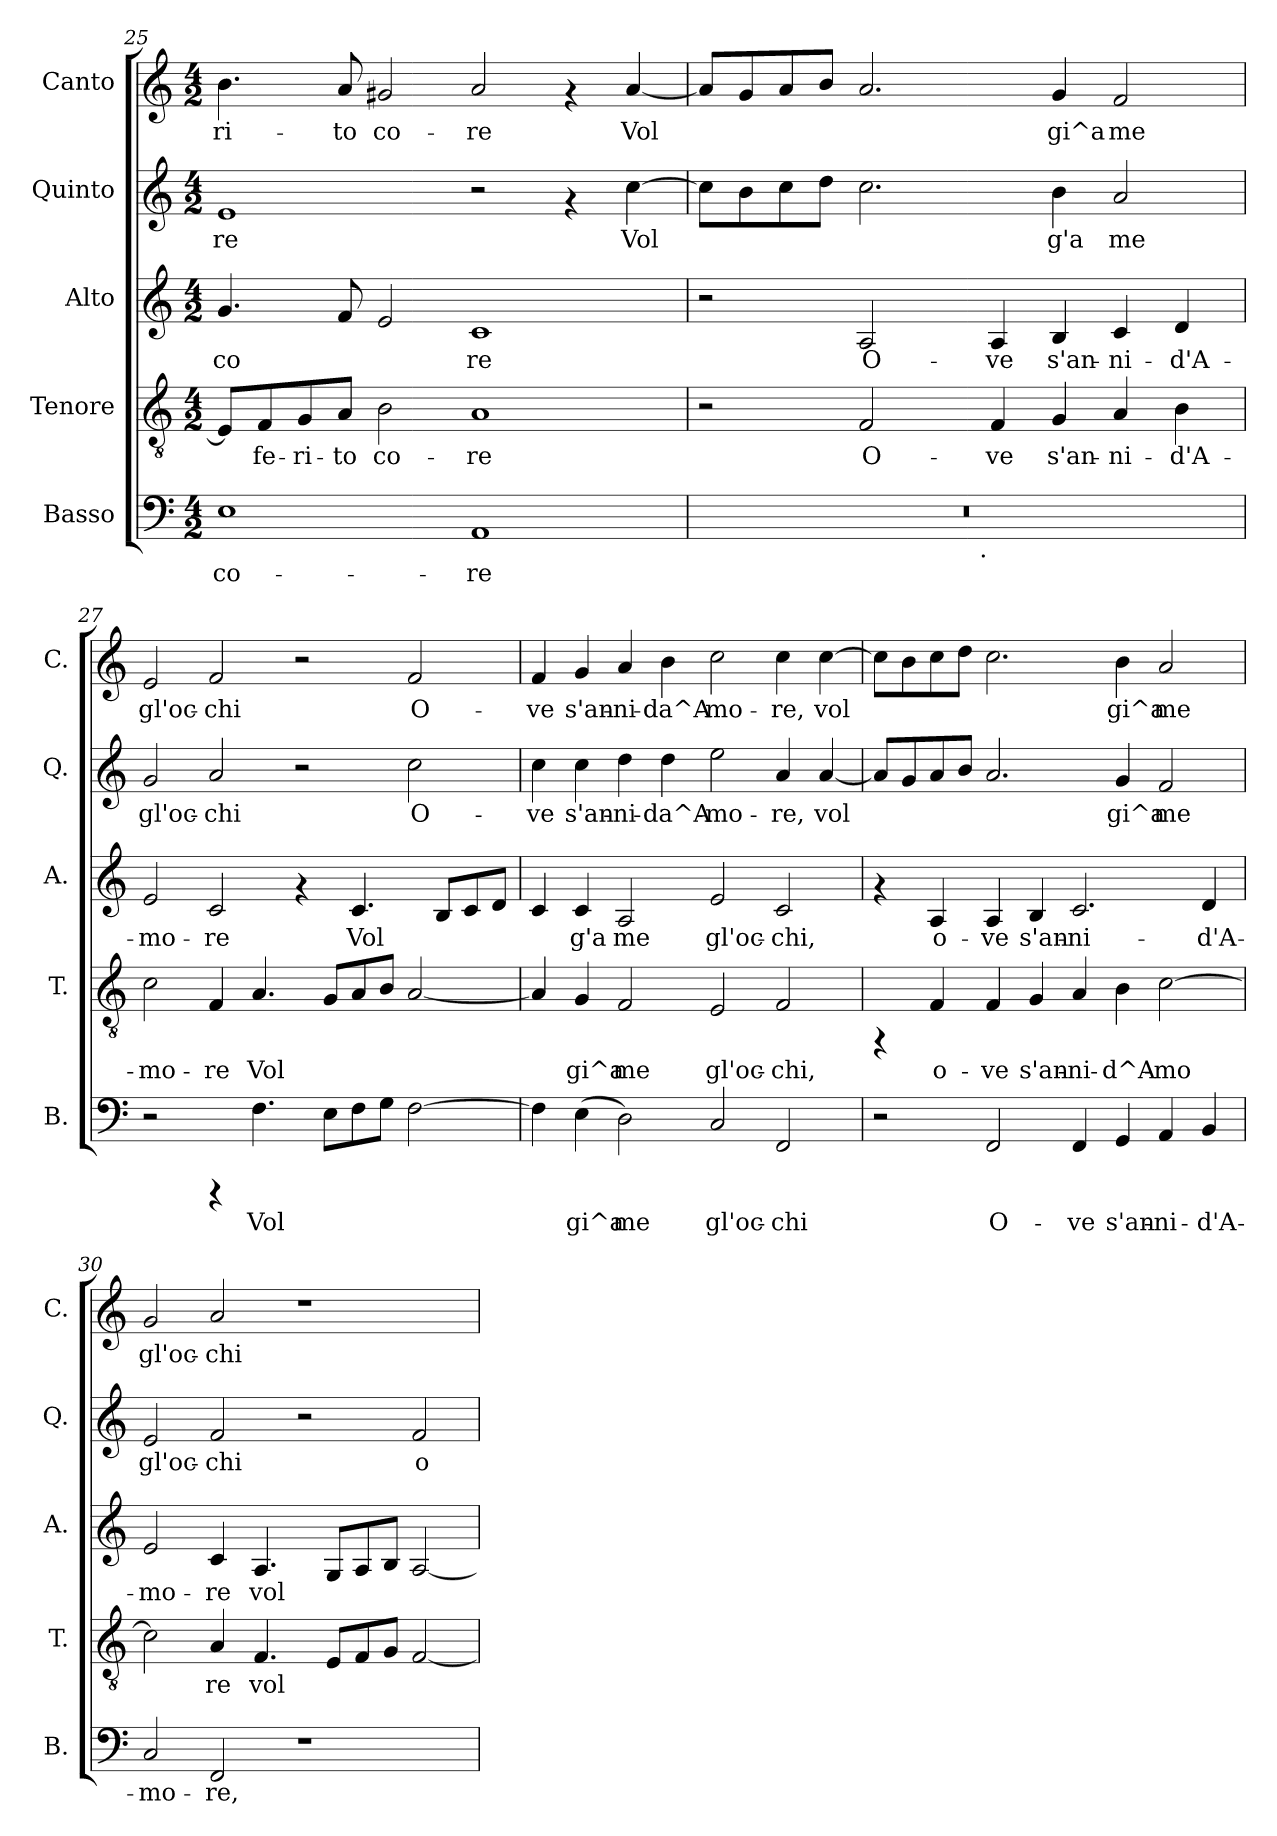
**kern	**text	**kern	**text	**kern	**text	**kern	**text	**kern	**text
*part5	*part5	*part4	*part4	*part3	*part3	*part2	*part2	*part1	*part1
*staff5	*staff5	*staff4	*staff4	*staff3	*staff3	*staff2	*staff2	*staff1	*staff1
*I"Basso	*	*I"Tenore	*	*I"Alto	*	*I"Quinto	*	*I"Canto	*
*I'B.	*	*I'T.	*	*I'A.	*	*I'Q.	*	*I'C.	*
!!LO:LB:g=z
*clefF4	*	*clefGv2	*	*clefG2	*	*clefG2	*	*clefG2	*
*k[]	*	*k[]	*	*k[]	*	*k[]	*	*k[]	*
*C:	*	*C:	*	*C:	*	*C:	*	*C:	*
*M4/2	*	*M4/2	*	*M4/2	*	*M4/2	*	*M4/2	*
=25	=25	=25	=25	=25	=25	=25	=25	=25	=25
!	!LO:LY:b:cj	!	!LO:LY:b:cj	!	!LO:LY:b:cj	!	!LO:LY:b:cj	!	!LO:LY:b:cj
1E	co-	8E/L]	.	4.g/	co-	1e	-re	4.b\	-ri-
!	!	!	!LO:LY:b:cj	!	!	!	!	!	!
.	.	8F/	fe-	.	.	.	.	.	.
!	!	!	!LO:LY:b:cj	!	!	!	!	!	!
.	.	8G/	-ri-	.	.	.	.	.	.
!	!	!	!LO:LY:b:cj	!	!LO:LY:b:cj	!	!	!	!LO:LY:b:cj
.	.	8A/J	-to	8f/	--	.	.	8a/	-to
!	!	!	!LO:LY:b:cj	!	!LO:LY:b:cj	!	!	!	!LO:LY:b:cj
.	.	2B\	co-	2e/	--	.	.	2g#X/	co-
!	!LO:LY:b:cj	!	!LO:LY:b:cj	!	!LO:LY:b:cj	!	!	!	!LO:LY:b:cj
1AA	-re	1A	-re	1c	-re	2r	.	2a/	-re
.	.	.	.	.	.	4rf	.	4rf	.
!	!	!	!	!	!	!	!LO:LY:b:cj	!	!LO:LY:b:cj
.	.	.	.	.	.	[>4cc\	Vol-	[<4a/	Vol-
=26	=26	=26	=26	=26	=26	=26	=26	=26	=26
!	!	!	!	!	!	!	!LO:LY:b:cj	!	!LO:LY:b:cj
*^	*	*	*	*	*	*	*	*	*
0r	2ryy	.	2r	.	2r	.	8cc\L]	--	8a/L]	--
!	!	!	!	!	!	!	!	!LO:LY:b:cj	!	!LO:LY:b:cj
.	.	.	.	.	.	.	8b\	--	8g/	--
!	!	!	!	!	!	!	!	!LO:LY:b:cj	!	!LO:LY:b:cj
.	.	.	.	.	.	.	8cc\	--	8a/	--
!	!	!	!	!	!	!	!	!LO:LY:b:cj	!	!LO:LY:b:cj
.	.	.	.	.	.	.	8dd\J	--	8b/J	--
!	!	!	!	!LO:LY:b:cj	!	!LO:LY:b:cj	!	!LO:LY:b:cj	!	!LO:LY:b:cj
.	4ryy	.	2F/	O-	2A/	O-	2.cc\	--	2.a/	--
.	8...ryy	.	.	.	.	.	.	.	.	.
!	!LO:TX:b:t=.	!	!	!	!	!	!	!	!	!
.	1ryy	.	.	.	.	.	.	.	.	.
!	!	!	!	!LO:LY:b:cj	!	!LO:LY:b:cj	!	!	!	!
.	.	.	4F/	-ve	4A/	-ve	.	.	.	.
!	!	!	!	!LO:LY:b:cj	!	!LO:LY:b:cj	!	!LO:LY:b:cj	!	!LO:LY:b:cj
.	.	.	4G/	s'an-	4B/	s'an-	4b\	-g'a	4g/	-gi^a
!	!	!	!	!LO:LY:b:cj	!	!LO:LY:b:cj	!	!LO:LY:b:cj	!	!LO:LY:b:cj
.	.	.	4A/	-ni-	4c/	-ni-	2a/	me	2f/	me
!	!	!	!	!LO:LY:b:cj	!	!LO:LY:b:cj	!	!	!	!
.	.	.	4B\	-d'A-	4d/	-d'A-	.	.	.	.
.	64ryy	.	.	.	.	.	.	.	.	.
=27	=27	=27	=27	=27	=27	=27	=27	=27	=27	=27
!	!	!	!	!LO:LY:b:cj	!	!LO:LY:b:cj	!	!LO:LY:b:cj	!	!LO:LY:b:cj
*v	*v	*	*	*	*	*	*	*	*	*
2r	.	2c\	-mo-	2e/	-mo-	2g/	gl'oc-	2e/	gl'oc-
!	!	!	!LO:LY:b:cj	!	!LO:LY:b:cj	!	!LO:LY:b:cj	!	!LO:LY:b:cj
4rCCC	.	4F/	-re	2c/	-re	2a/	-chi	2f/	-chi
!	!LO:LY:b:cj	!	!LO:LY:b:cj	!	!	!	!	!	!
4.F\	Vol-	4.A/	Vol-	.	.	.	.	.	.
.	.	.	.	4rf	.	2r	.	2r	.
!	!LO:LY:b:cj	!	!LO:LY:b:cj	!	!	!	!	!	!
8E\L	--	8G/L	--	.	.	.	.	.	.
!	!LO:LY:b:cj	!	!LO:LY:b:cj	!	!LO:LY:b:cj	!	!	!	!
8F\	--	8A/	--	4.c/	Vol-	.	.	.	.
!	!LO:LY:b:cj	!	!LO:LY:b:cj	!	!	!	!	!	!
8G\J	--	8B/J	--	.	.	.	.	.	.
!	!LO:LY:b:cj	!	!LO:LY:b:cj	!	!	!	!LO:LY:b:cj	!	!LO:LY:b:cj
[<2F\	--	[<2A/	--	.	.	2cc\	O-	2f/	O-
!	!	!	!	!	!LO:LY:b:cj	!	!	!	!
.	.	.	.	8B/L	--	.	.	.	.
!	!	!	!	!	!LO:LY:b:cj	!	!	!	!
.	.	.	.	8c/	--	.	.	.	.
!	!	!	!	!	!LO:LY:b:cj	!	!	!	!
.	.	.	.	8d/J	--	.	.	.	.
!!LO:PB:g=z
=28	=28	=28	=28	=28	=28	=28	=28	=28	=28
!	!LO:LY:b:cj	!	!LO:LY:b:cj	!	!LO:LY:b:cj	!	!LO:LY:b:cj	!	!LO:LY:b:cj
4F\]	--	4A/]	--	4c/	--	4cc\	-ve	4f/	-ve
!	!LO:LY:b:cj	!	!LO:LY:b:cj	!	!LO:LY:b:cj	!	!LO:LY:b:cj	!	!LO:LY:b:cj
(<4E\	-gi^a	4G/	-gi^a	4c/	-g'a	4cc\	s'an-	4g/	s'an-
!	!LO:LY:b:cj	!	!LO:LY:b:cj	!	!LO:LY:b:cj	!	!LO:LY:b:cj	!	!LO:LY:b:cj
2D\)	me	2F/	me	2A/	me	4dd\	-ni-	4a/	-ni-
!	!	!	!	!	!	!	!LO:LY:b:cj	!	!LO:LY:b:cj
.	.	.	.	.	.	4dd\	-da^A-	4b\	-da^A-
!	!LO:LY:b:cj	!	!LO:LY:b:cj	!	!LO:LY:b:cj	!	!LO:LY:b:cj	!	!LO:LY:b:cj
2C/	gl'oc-	2E/	gl'oc-	2e/	gl'oc-	2ee\	-mo-	2cc\	-mo-
!	!LO:LY:b:cj	!	!LO:LY:b:cj	!	!LO:LY:b:cj	!	!LO:LY:b:cj	!	!LO:LY:b:cj
2FF/	-chi	2F/	-chi,	2c/	-chi,	4a/	-re,	4cc\	-re,
!	!	!	!	!	!	!	!LO:LY:b:cj	!	!LO:LY:b:cj
.	.	.	.	.	.	[<4a/	vol-	[>4cc\	vol-
=29	=29	=29	=29	=29	=29	=29	=29	=29	=29
!	!	!	!	!	!	!	!LO:LY:b:cj	!	!LO:LY:b:cj
2r	.	4rFF	.	4rf	.	8a/L]	--	8cc\L]	--
!	!	!	!	!	!	!	!LO:LY:b:cj	!	!LO:LY:b:cj
.	.	.	.	.	.	8g/	--	8b\	--
!	!	!	!LO:LY:b:cj	!	!LO:LY:b:cj	!	!LO:LY:b:cj	!	!LO:LY:b:cj
.	.	4F/	o-	4A/	o-	8a/	--	8cc\	--
!	!	!	!	!	!	!	!LO:LY:b:cj	!	!LO:LY:b:cj
.	.	.	.	.	.	8b/J	--	8dd\J	--
!	!LO:LY:b:cj	!	!LO:LY:b:cj	!	!LO:LY:b:cj	!	!LO:LY:b:cj	!	!LO:LY:b:cj
2FF/	O-	4F/	-ve	4A/	-ve	2.a/	--	2.cc\	--
!	!	!	!LO:LY:b:cj	!	!LO:LY:b:cj	!	!	!	!
.	.	4G/	s'an-	4B/	s'an-	.	.	.	.
!	!LO:LY:b:cj	!	!LO:LY:b:cj	!	!LO:LY:b:cj	!	!	!	!
4FF/	-ve	4A/	-ni-	2.c/	-ni-	.	.	.	.
!	!LO:LY:b:cj	!	!LO:LY:b:cj	!	!	!	!LO:LY:b:cj	!	!LO:LY:b:cj
4GG/	s'an-	4B\	-d^A-	.	.	4g/	-gi^a	4b\	-gi^a
!	!LO:LY:b:cj	!	!LO:LY:b:cj	!	!	!	!LO:LY:b:cj	!	!LO:LY:b:cj
4AA/	-ni-	[>2c\	-mo-	.	.	2f/	me	2a/	me
!	!LO:LY:b:cj	!	!	!	!LO:LY:b:cj	!	!	!	!
4BB/	-d'A-	.	.	4d/	-d'A-	.	.	.	.
=30	=30	=30	=30	=30	=30	=30	=30	=30	=30
!	!LO:LY:b:cj	!	!LO:LY:b:cj	!	!LO:LY:b:cj	!	!LO:LY:b:cj	!	!LO:LY:b:cj
2C/	-mo-	2c\]	--	2e/	-mo-	2e/	gl'oc-	2g/	gl'oc-
!	!LO:LY:b:cj	!	!LO:LY:b:cj	!	!LO:LY:b:cj	!	!LO:LY:b:cj	!	!LO:LY:b:cj
2FF/	-re,	4A/	-re	4c/	-re	2f/	-chi	2a/	-chi
!	!	!	!LO:LY:b:cj	!	!LO:LY:b:cj	!	!	!	!
.	.	4.F/	vol-	4.A/	vol-	.	.	.	.
1r	.	.	.	.	.	2r	.	1r	.
!	!	!	!LO:LY:b:cj	!	!LO:LY:b:cj	!	!	!	!
.	.	8E/L	--	8G/L	--	.	.	.	.
!	!	!	!LO:LY:b:cj	!	!LO:LY:b:cj	!	!	!	!
.	.	8F/	--	8A/	--	.	.	.	.
!	!	!	!LO:LY:b:cj	!	!LO:LY:b:cj	!	!	!	!
.	.	8G/J	--	8B/J	--	.	.	.	.
!	!	!	!LO:LY:b:cj	!	!LO:LY:b:cj	!	!LO:LY:b:cj	!	!
.	.	[>2F/	--	[>2A/	--	2f/	o-	.	.
=	=	=	=	=	=	=	=	=	=
*-	*-	*-	*-	*-	*-	*-	*-	*-	*-
